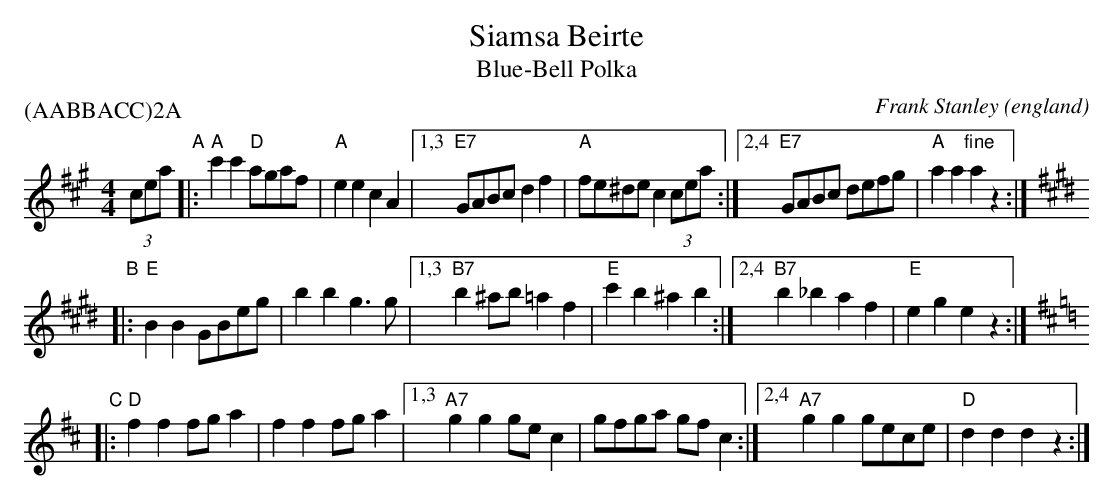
X:1
T: Siamsa Beirte
T: Blue-Bell Polka
O:england
C: Frank Stanley
M: 4/4
L: 1/8
P: (AABBACC)2A
K: A
(3cea \
"A"|: "A"c'2c'2 "D"agaf | "A"e2e2 c2A2 |1,3 "E7"GABc d2f2 | "A"fe^de c2 (3cea \
:|2,4 "E7"GABc defg | "A"a2a2"fine"a2z2 :|
K: E
"B"|: "E"B2B2 GBeg | b2b2 g3g |1,3 "B7"b2^ab =a2f2 | "E"c'2b2 ^a2b2 \
:|2,4 "B7"b2_b2  a2f2 | "E"e2g2e2z2 :|
K: D
"C"|: "D"f2f2 fga2 | f2f2 fga2 |1,3 "A7"g2g2 gec2 | gfga gfc2 \
:|2,4 "A7"g2g2 gece | "D"d2d2d2z2 :|
